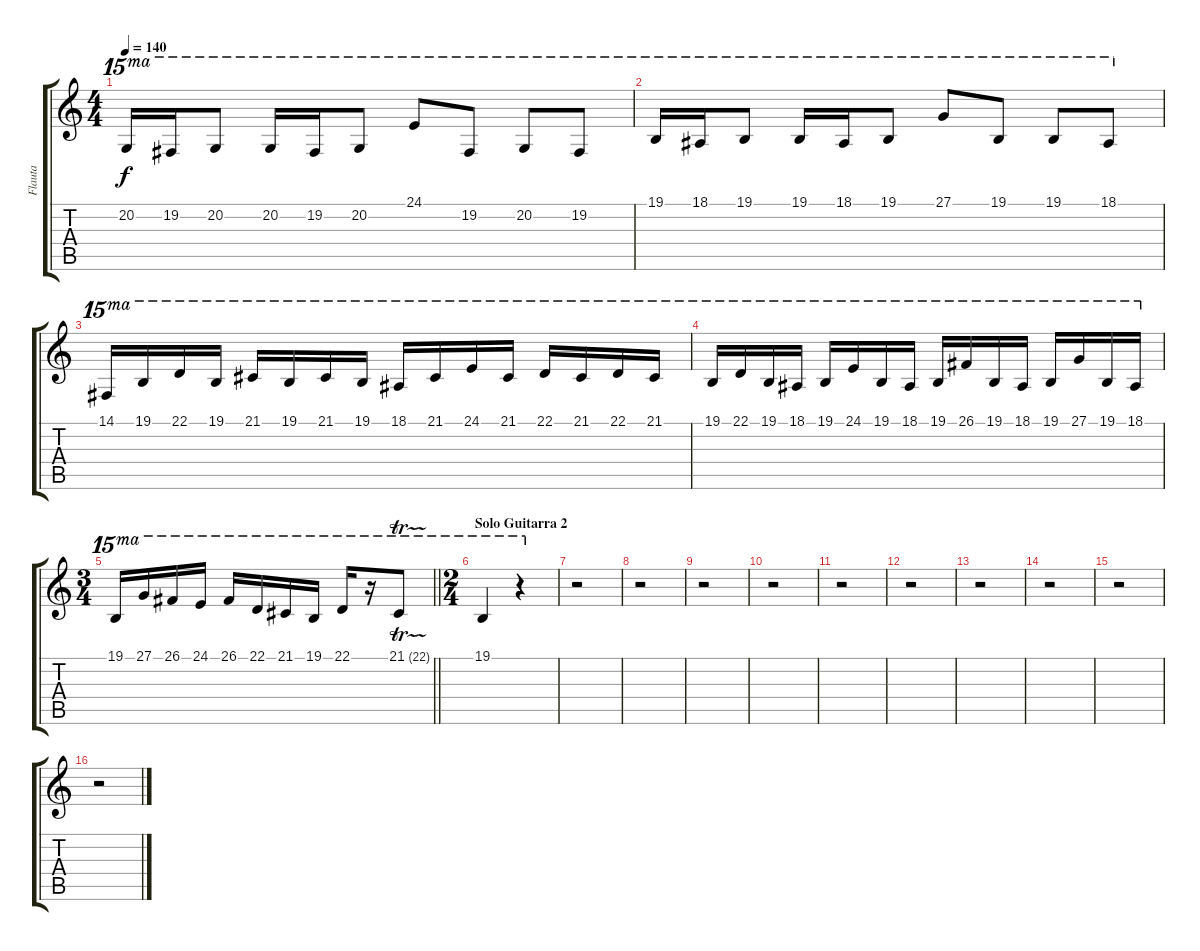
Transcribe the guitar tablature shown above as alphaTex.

\track ("Flauta" "Flauta") {instrument flute}
\staff {score tabs}
\tuning (E4 B3 G3 D3 A2 E2) {hide}
\ts (4 4)
\tempo 140
\clef g2
\ks c
20.2.16{ot 15ma dy f} 19.2.16{ot 15ma} 20.2.8{ot 15ma} 20.2.16{ot 15ma} 19.2.16{ot 15ma} 20.2.8{ot 15ma} 24.1.8{ot 15ma} 19.2.8{ot 15ma} 20.2.8{ot 15ma} 19.2.8{ot 15ma} |
19.1.16{ot 15ma} 18.1.16{ot 15ma} 19.1.8{ot 15ma} 19.1.16{ot 15ma} 18.1.16{ot 15ma} 19.1.8{ot 15ma} 27.1.8{ot 15ma} 19.1.8{ot 15ma} 19.1.8{ot 15ma} 18.1.8{ot 15ma} |
14.1.16{ot 15ma} 19.1.16{ot 15ma} 22.1.16{ot 15ma} 19.1.16{ot 15ma} 21.1.16{ot 15ma} 19.1.16{ot 15ma} 21.1.16{ot 15ma} 19.1.16{ot 15ma} 18.1.16{ot 15ma} 21.1.16{ot 15ma} 24.1.16{ot 15ma} 21.1.16{ot 15ma} 22.1.16{ot 15ma} 21.1.16{ot 15ma} 22.1.16{ot 15ma} 21.1.16{ot 15ma} |
19.1.16{ot 15ma} 22.1.16{ot 15ma} 19.1.16{ot 15ma} 18.1.16{ot 15ma} 19.1.16{ot 15ma} 24.1.16{ot 15ma} 19.1.16{ot 15ma} 18.1.16{ot 15ma} 19.1.16{ot 15ma} 26.1.16{ot 15ma} 19.1.16{ot 15ma} 18.1.16{ot 15ma} 19.1.16{ot 15ma} 27.1.16{ot 15ma} 19.1.16{ot 15ma} 18.1.16{ot 15ma} |
\ts (3 4)
\barLineRight lightlight
19.1.16{ot 15ma} 27.1.16{ot 15ma} 26.1.16{ot 15ma} 24.1.16{ot 15ma} 26.1.16{ot 15ma} 22.1.16{ot 15ma} 21.1.16{ot 15ma} 19.1.16{ot 15ma} 22.1.16{ot 15ma} r.16{ot 15ma} 21.1{tr (22 32)}.8{ot 15ma} |
\ts (2 4)
\section ("" "Solo Guitarra 2")
19.1.4{ot 15ma} r.4{ot 15ma} |
r.2 |
r.2 |
r.2 |
r.2 |
r.2 |
r.2 |
r.2 |
r.2 |
r.2 |
r.2
